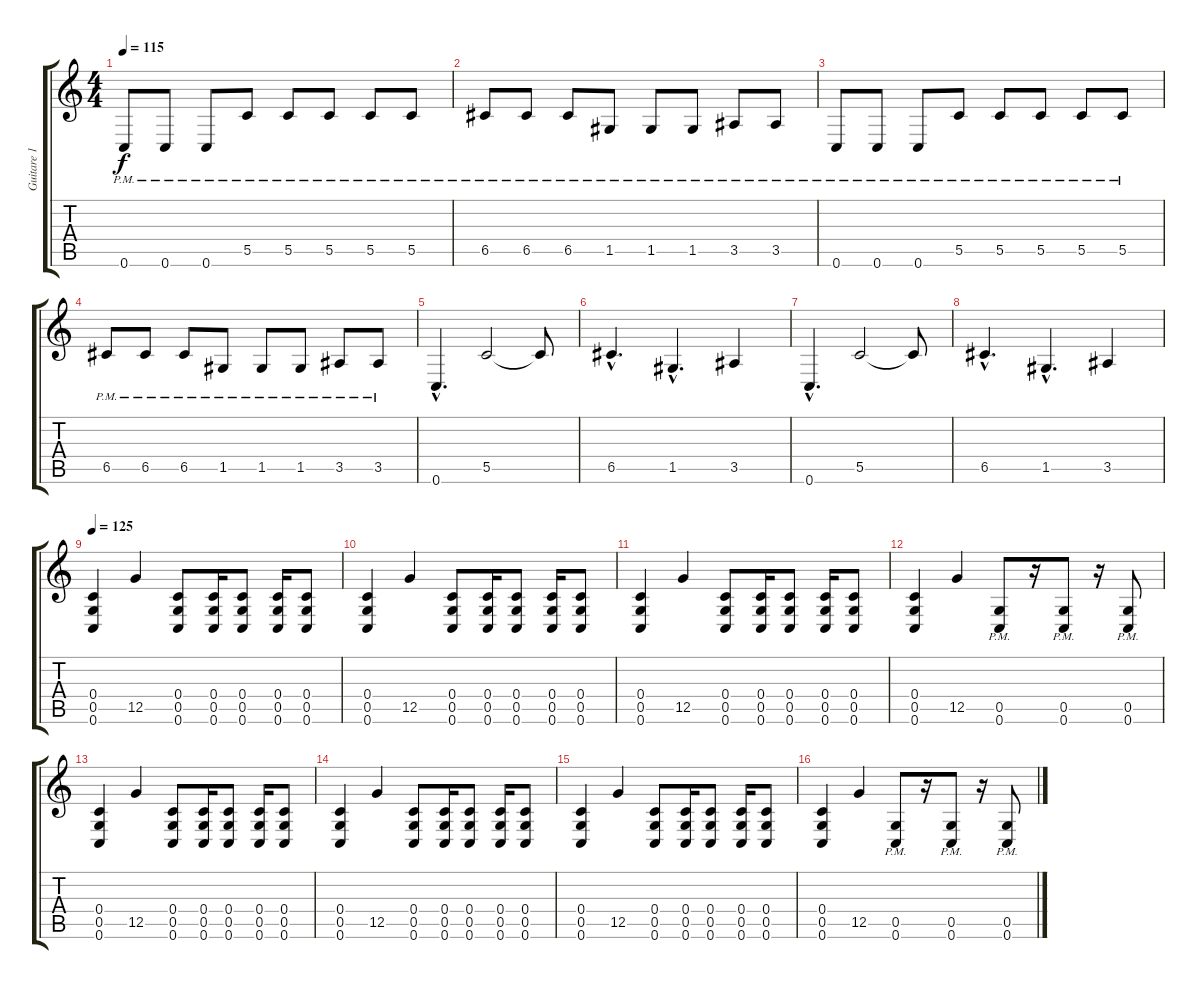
\track ("Guitare 1" "Guitare 1") {instrument distortionguitar}
\staff {score tabs}
\tuning (D4 A3 F3 C3 G2 C2) {hide}
\ts (4 4)
\tempo 115
\clef g2
\ks c
0.6{pm}.8{dy f} 0.6{pm}.8 0.6{pm}.8 5.5{pm}.8 5.5{pm}.8 5.5{pm}.8 5.5{pm}.8 5.5{pm}.8 |
6.5{pm}.8 6.5{pm}.8 6.5{pm}.8 1.5{pm}.8 1.5{pm}.8 1.5{pm}.8 3.5{pm}.8 3.5{pm}.8 |
0.6{pm}.8 0.6{pm}.8 0.6{pm}.8 5.5{pm}.8 5.5{pm}.8 5.5{pm}.8 5.5{pm}.8 5.5{pm}.8 |
6.5{pm}.8 6.5{pm}.8 6.5{pm}.8 1.5{pm}.8 1.5{pm}.8 1.5{pm}.8 3.5{pm}.8 3.5{pm}.8 |
0.6{hac}.4{d} 5.5.2 5.5{t}.8 |
6.5{hac}.4{d} 1.5{hac}.4{d} 3.5.4 |
0.6{hac}.4{d} 5.5.2 5.5{t}.8 |
6.5{hac}.4{d} 1.5{hac}.4{d} 3.5.4 |
\section ("" "")
\tempo 125
(0.4 0.5 0.6).4{volume 15 instrument distortionguitar} 12.5.4 (0.4 0.5 0.6).8 (0.4 0.5 0.6).16 (0.4 0.5 0.6).8 (0.4 0.5 0.6).16 (0.4 0.5 0.6).8 |
(0.4 0.5 0.6).4 12.5.4 (0.4 0.5 0.6).8 (0.4 0.5 0.6).16 (0.4 0.5 0.6).8 (0.4 0.5 0.6).16 (0.4 0.5 0.6).8 |
(0.4 0.5 0.6).4 12.5.4 (0.4 0.5 0.6).8 (0.4 0.5 0.6).16 (0.4 0.5 0.6).8 (0.4 0.5 0.6).16 (0.4 0.5 0.6).8 |
(0.4 0.5 0.6).4 12.5.4 (0.5{pm} 0.6{pm}).8 r.16 (0.5{pm} 0.6{pm}).8 r.16 (0.5{pm} 0.6{pm}).8 |
(0.4 0.5 0.6).4 12.5.4 (0.4 0.5 0.6).8 (0.4 0.5 0.6).16 (0.4 0.5 0.6).8 (0.4 0.5 0.6).16 (0.4 0.5 0.6).8 |
(0.4 0.5 0.6).4 12.5.4 (0.4 0.5 0.6).8 (0.4 0.5 0.6).16 (0.4 0.5 0.6).8 (0.4 0.5 0.6).16 (0.4 0.5 0.6).8 |
(0.4 0.5 0.6).4 12.5.4 (0.4 0.5 0.6).8 (0.4 0.5 0.6).16 (0.4 0.5 0.6).8 (0.4 0.5 0.6).16 (0.4 0.5 0.6).8 |
(0.4 0.5 0.6).4 12.5.4 (0.5{pm} 0.6{pm}).8 r.16 (0.5{pm} 0.6{pm}).8 r.16 (0.5{pm} 0.6{pm}).8
